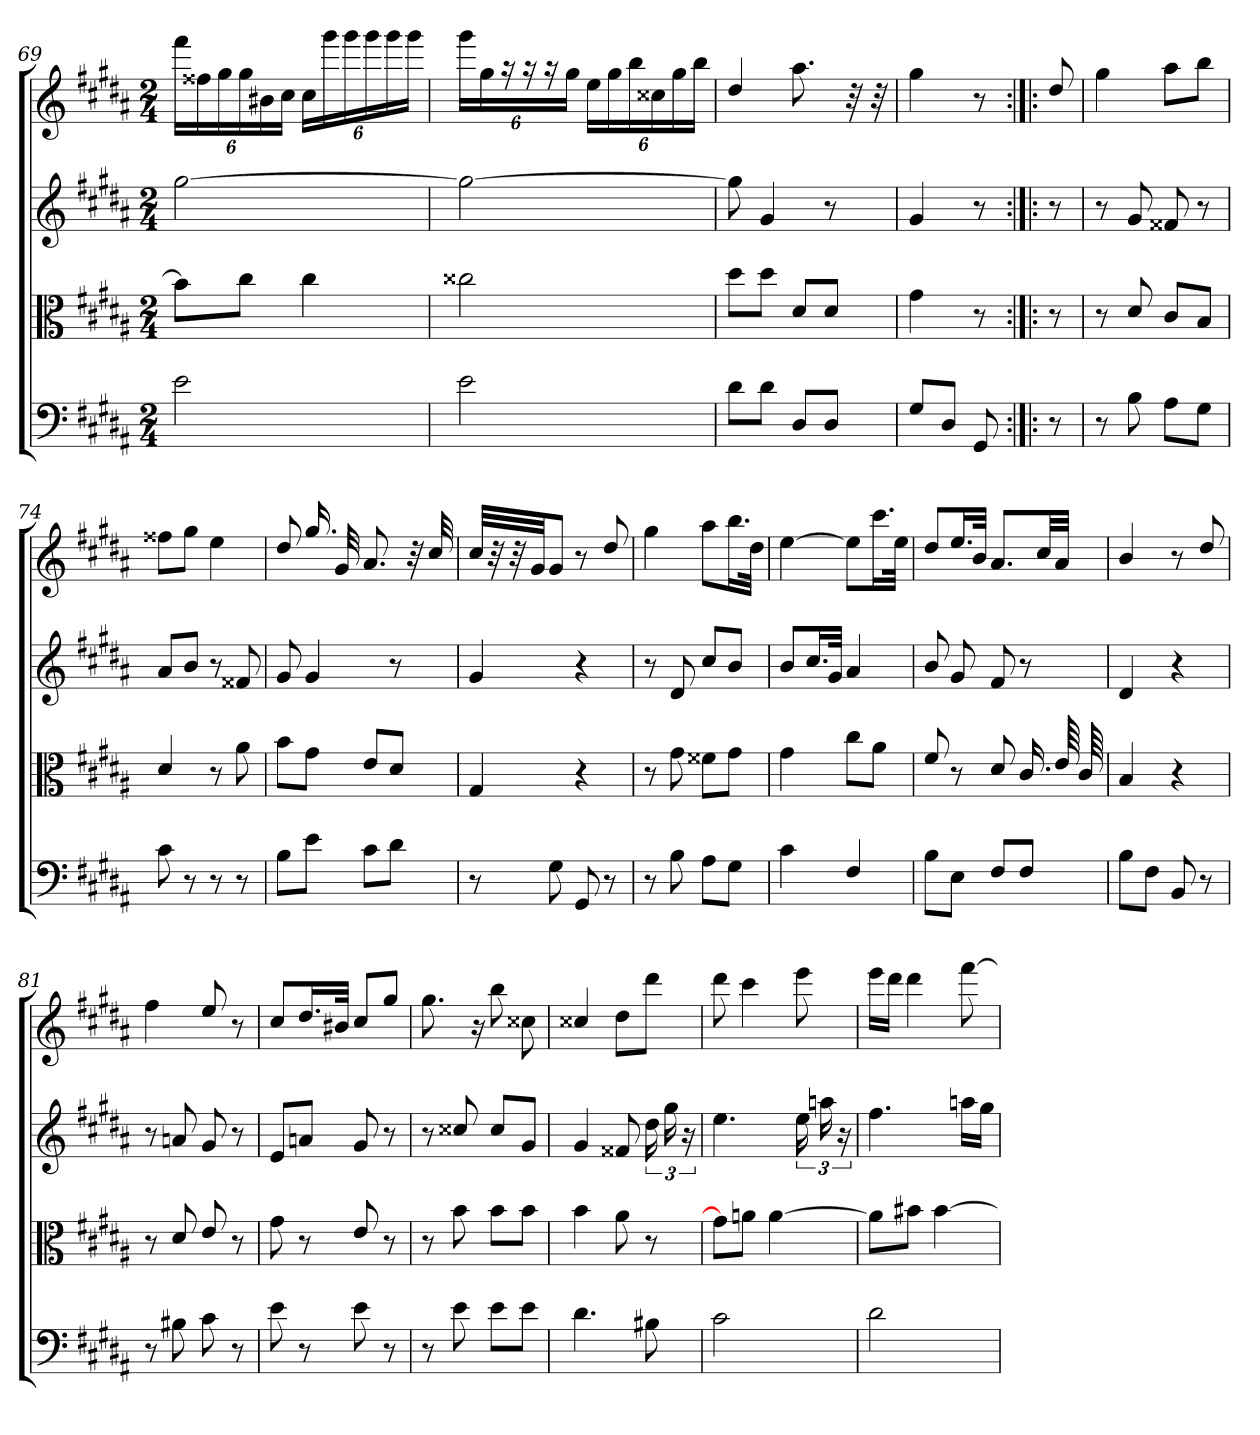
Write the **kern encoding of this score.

**kern	**kern	**kern	**kern
*part4	*part3	*part2	*part1
*staff4	*staff3	*staff2	*staff1
*clefF4	*clefC3	*clefG2	*clefG2
*k[f#c#g#d#a#]	*k[f#c#g#d#a#]	*k[f#c#g#d#a#]	*k[f#c#g#d#a#]
*g#:	*g#:	*g#:	*g#:
*M2/4	*M2/4	*M2/4	*M2/4
=69	=69	=69	=69
2e\	8b#\L]	[2gg#\	24fff#\LL
.	.	.	24ff##X\
.	.	.	24gg#\
.	8cc#\J	.	24gg#\
.	.	.	24b#X\
.	.	.	24cc#\JJ
.	4cc#\	.	24cc#\LL
.	.	.	24ggg#\
.	.	.	24ggg#\
.	.	.	24ggg#\
.	.	.	24ggg#\
.	.	.	24ggg#\JJ
=70	=70	=70	=70
2e\	2cc##X\	2gg#\_	24ggg#\LL
.	.	.	24gg#\
.	.	.	24r
.	.	.	24r
.	.	.	24r
.	.	.	24gg#\JJ
.	.	.	24ee\LL
.	.	.	24gg#\
.	.	.	24bb\
.	.	.	24cc##X\
.	.	.	24gg#\
.	.	.	24bb\JJ
=71	=71	=71	=71
8d#\L	8dd#\L	8gg#\]	4dd#/
8d#\J	8dd#\J	4g#/	.
8D#/L	8d#/L	.	8.aa#\
8D#/J	8d#/J	8r	.
.	.	.	32r
.	.	.	32r
=72	=72	=72	=72
8G#/L	4g#\	4g#/	4gg#\
8D#/J	.	.	.
8GG#/	8r	8r	8r
=:|!|:	=:|!|:	=:|!|:	=:|!|:
8r	8r	8r	8dd#/
=73	=73	=73	=73
8r	8r	8r	4gg#\
8B\	8d#/	8g#/	.
8A#\L	8c#/L	8f##X/	8aa#\L
8G#\J	8B/J	8r	8bb\J
=74	=74	=74	=74
8c#\	4d#/	8a#/L	8ff##X\L
8r	.	8b/J	8gg#\J
8r	8r	8r	4ee\
8r	8a#\	8f##X/	.
=75	=75	=75	=75
8B\L	8b\L	8g#/	8dd#/
8e\J	8g#\J	4g#/	16.gg#/
.	.	.	32g#/
8c#\L	8e/L	.	8.a#/
8d#\J	8d#/J	8r	.
.	.	.	32r
.	.	.	32cc#/
=76	=76	=76	=76
8r	4G#/	4g#/	32cc#/LLL
.	.	.	32r
.	.	.	32r
.	.	.	32g#/JJ
8G#\	.	.	8g#/J
8GG#/	4r	4r	8r
8r	.	.	8dd#/
=77	=77	=77	=77
8r	8r	8r	4gg#\
8B\	8g#\	8d#/	.
8A#\L	8f##X\L	8cc#/L	8aa#\L
8G#\J	8g#\J	8b/J	16.bb\L
.	.	.	32dd#\JJk
=78	=78	=78	=78
4c#\	4g#\	8b/L	[4ee\
.	.	16.cc#/L	.
.	.	32g#/JJk	.
4F#/	8cc#\L	4a#/	8ee\L]
.	8a#\J	.	16.ccc#\L
.	.	.	32ee\JJk
=79	=79	=79	=79
8B\L	8f#/	8b/	8dd#/L
8E\J	8r	8g#/	16.ee/L
.	.	.	32b/JJk
8F#/L	8d#/	8f#/	8.a#/L
8F#/J	16.c#/	8r	.
.	.	.	32cc#/LL
.	64e/	.	32a#/JJJ
.	64c#/	.	.
=80	=80	=80	=80
8B\L	4B/	4d#/	4b/
8F#\J	.	.	.
8BB/	4r	4r	8r
8r	.	.	8dd#/
=81	=81	=81	=81
8r	8r	8r	4ff#\
8B#X\	8d#/	8an/	.
8c#\	8e/	8g#/	8ee/
8r	8r	8r	8r
=82	=82	=82	=82
8e\	8g#\	8e/L	8cc#/L
8r	8r	8an/J	16.dd#/L
.	.	.	32b#X/JJk
8e\	8e/	8g#/	8cc#/L
8r	8r	8r	8gg#/J
=83	=83	=83	=83
8r	8r	8r	8.gg#\
8e\	8b\	8cc##X/	.
.	.	.	16r
8e\L	8b\L	8cc##/L	8bb\
8e\J	8b\J	8g#/J	8cc##X\
=84	=84	=84	=84
4.d#\	4b\	4g#/	4cc##X/
.	8a#\	8f##X/	8dd#\L
8B#X\	8r	24dd#\	8ddd#\J
.	.	24gg#\	.
.	.	24r	.
=85	=85	=85	=85
2c#\	8g#\L]	4.ee\	8ddd#\
.	8an\J	.	4ccc#\
.	[4a\	.	.
.	.	24ee\	8eee\
.	.	24aan\	.
.	.	24r	.
=86	=86	=86	=86
2d#\	8a\L]	4.ff#\	16eee\LL
.	.	.	16ddd#\JJ
.	8b#X\J	.	4ddd#\
.	[4b#\	.	.
.	.	16aan\LL	[8fff#\
.	.	16gg#\JJ	.
=	=	=	=
*-	*-	*-	*-
